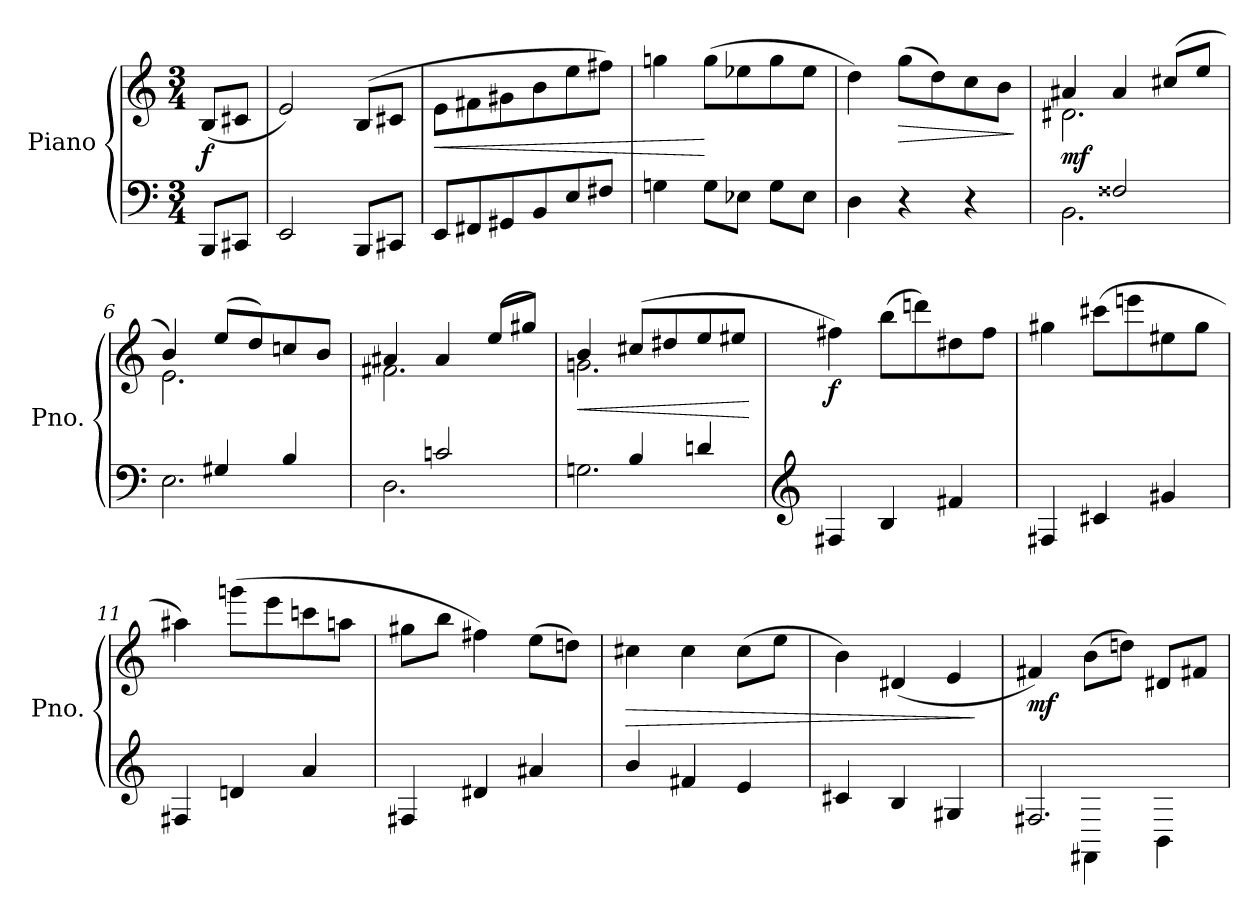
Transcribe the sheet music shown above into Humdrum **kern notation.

**kern	**kern	**dynam
*part1	*part1	*part1
*staff2	*staff1	*staff1/2
*I"Piano	*	*
*I'Pno.	*	*
*clefF4	*clefG2	*
*k[]	*k[]	*
*M3/4	*M3/4	*
*MM240	*MM240	*
=	=	=
!	!	!LO:DY:b
8BBB/L	(<8B/L	f
8CC#X/J	8c#X/J	.
=1	=1	=1
2EE/	2e/)	.
8BBB/L	(>8B/L	.
8CC#X/J	8c#X/J	.
=2	=2	=2
!	!	!LO:HP:b
8EE/L	8e\L	<
8FF#X/	8f#X\	.
8GG#X/	8g#X\	.
8BB/	8b\	.
8E/	8ee\	.
8F#X/J	8ff#X\J)	.
=3	=3	=3
4Gn\	4ggn\	.
8G\L	(>8gg\L	[
8E-X\J	8ee-X\	.
8G\L	8gg\	.
8E-\J	8ee-\J	.
=4	=4	=4
4D\	4dd\)	.
!	!	!LO:HP:b
4r	(>8gg\L	>
.	8dd\)	.
4r	8cc\	.
.	8b\J	.
.	.	]
=5	=5	=5
*^	*^	*
!	!	!	!	!LO:DY:b
4ryy	2.BB\	4a#X/	2.d#X\	mf
2F##X/	.	4a#/	.	.
.	.	(>8cc#X/L	.	.
.	.	8ee/J	.	.
!!LO:LB:g=z	!!
=6	=6	=6	=6	=6
4ryy	2.E\	4b/)	2.e\	.
4G#X/	.	(>8ee/L	.	.
.	.	8dd/)	.	.
4B/	.	8ccn/	.	.
.	.	8b/J	.	.
=7	=7	=7	=7	=7
4ryy	2.D\	4a#X/	2.f#X\	.
2cn/	.	4a#/	.	.
.	.	(>8ee/L	.	.
.	.	8gg#X/J)	.	.
=8	=8	=8	=8	=8
!	!	!	!	!LO:HP:b
4ryy	2.Gn\	4b/	2.gn\	<
4B/	.	(>8cc#X/L	.	.
.	.	8dd#X/	.	.
4dn/	.	8ee/	.	.
.	.	8ee#X/J	.	.
*v	*v	*	*	*
*	*v	*v	*
.	.	[
=9	=9	=9
*clefG2	*	*
!	!	!LO:DY:b
4F#X/	4ff#X\)	f
4B/	(>8bb\L	.
.	8dddn\)	.
4f#X/	8dd#X\	.
.	8ff#\J	.
=10	=10	=10
4F#X/	4gg#X\	.
4c#X/	(>8ccc#X\L	.
.	8eeen\	.
4g#X/	8ee#X\	.
.	8gg#\J	.
=11	=11	=11
4F#X/	4aa#X\)	.
4dn/	(>8gggn\L	.
.	8eee\	.
4a/	8cccn\	.
.	8aan\J	.
!!LO:LB:g=z
=12	=12	=12
4F#X/	8gg#X\L	.
.	8bb\J	.
4d#X/	4ff#X\)	.
4a#X/	(>8ee\L	.
.	8ddn\J)	.
=13	=13	=13
!	!	!LO:HP:b
4b/	4cc#X\	>
4f#X/	4cc#\	.
4e/	(>8cc#\L	.
.	8ee\J	.
=14	=14	=14
4c#X/	4b\)	.
4B/	(<4d#X/	.
4G#X/	4e/	.
.	.	]
=15	=15	=15
*^	*	*
!	!	!	!LO:DY:b
2.F#X/	4ryy	4f#X/)	mf
.	4FF#X\	(>8b\L	.
.	.	8ddn\J)	.
.	4BB\	8d#X/L	.
.	.	8f#X/J	.
*v	*v	*	*
=	=	=
*-	*-	*-
